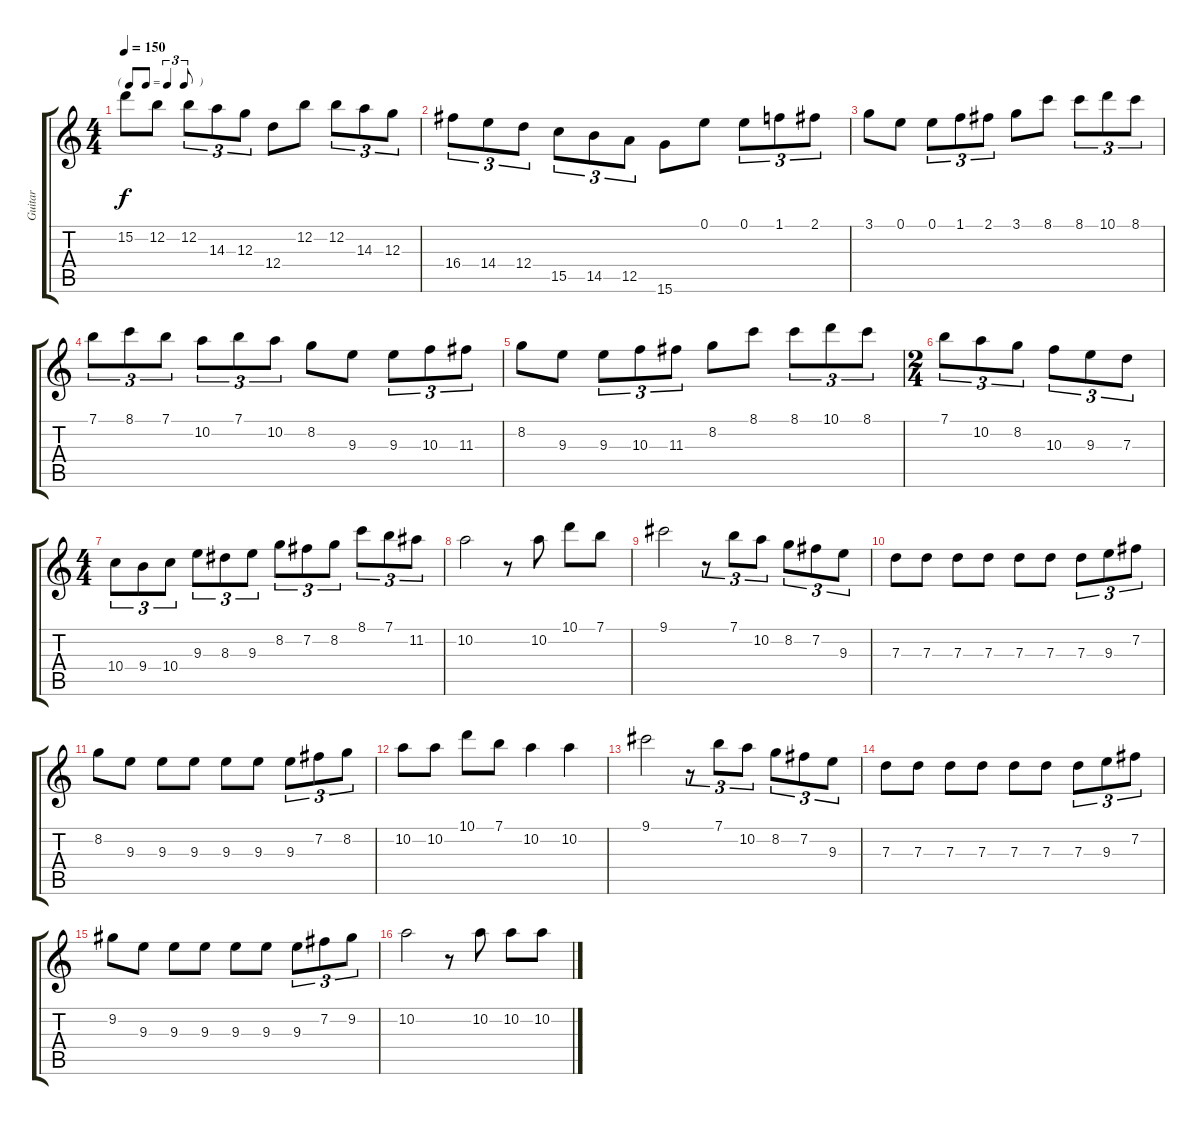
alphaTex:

\track ("Guitar" "Guitar") {instrument electricguitarjazz}
\staff {score tabs}
\tuning (E4 B3 G3 D3 A2 E2) {hide}
\ts (4 4)
\tf triplet8th
\tempo 150
\clef g2
\ks c
15.2.8{dy f} 12.2.8 12.2.8{tu (3 2)} 14.3.8{tu (3 2)} 12.3.8{tu (3 2)} 12.4.8 12.2.8 12.2.8{tu (3 2)} 14.3.8{tu (3 2)} 12.3.8{tu (3 2)} |
16.4.8{tu (3 2)} 14.4.8{tu (3 2)} 12.4.8{tu (3 2)} 15.5.8{tu (3 2)} 14.5.8{tu (3 2)} 12.5.8{tu (3 2)} 15.6.8 0.1.8 0.1.8{tu (3 2)} 1.1.8{tu (3 2)} 2.1.8{tu (3 2)} |
3.1.8 0.1.8 0.1.8{tu (3 2)} 1.1.8{tu (3 2)} 2.1.8{tu (3 2)} 3.1.8 8.1.8 8.1.8{tu (3 2)} 10.1.8{tu (3 2)} 8.1.8{tu (3 2)} |
7.1.8{tu (3 2)} 8.1.8{tu (3 2)} 7.1.8{tu (3 2)} 10.2.8{tu (3 2)} 7.1.8{tu (3 2)} 10.2.8{tu (3 2)} 8.2.8 9.3.8 9.3.8{tu (3 2)} 10.3.8{tu (3 2)} 11.3.8{tu (3 2)} |
8.2.8 9.3.8 9.3.8{tu (3 2)} 10.3.8{tu (3 2)} 11.3.8{tu (3 2)} 8.2.8 8.1.8 8.1.8{tu (3 2)} 10.1.8{tu (3 2)} 8.1.8{tu (3 2)} |
\ts (2 4)
7.1.8{tu (3 2)} 10.2.8{tu (3 2)} 8.2.8{tu (3 2)} 10.3.8{tu (3 2)} 9.3.8{tu (3 2)} 7.3.8{tu (3 2)} |
\ts (4 4)
10.4.8{tu (3 2)} 9.4.8{tu (3 2)} 10.4.8{tu (3 2)} 9.3.8{tu (3 2)} 8.3.8{tu (3 2)} 9.3.8{tu (3 2)} 8.2.8{tu (3 2)} 7.2.8{tu (3 2)} 8.2.8{tu (3 2)} 8.1.8{tu (3 2)} 7.1.8{tu (3 2)} 11.2.8{tu (3 2)} |
10.2.2 r.8 10.2.8 10.1.8 7.1.8 |
9.1.2 r.8{tu (3 2)} 7.1.8{tu (3 2)} 10.2.8{tu (3 2)} 8.2.8{tu (3 2)} 7.2.8{tu (3 2)} 9.3.8{tu (3 2)} |
7.3.8 7.3.8 7.3.8 7.3.8 7.3.8 7.3.8 7.3.8{tu (3 2)} 9.3.8{tu (3 2)} 7.2.8{tu (3 2)} |
8.2.8 9.3.8 9.3.8 9.3.8 9.3.8 9.3.8 9.3.8{tu (3 2)} 7.2.8{tu (3 2)} 8.2.8{tu (3 2)} |
10.2.8 10.2.8 10.1.8 7.1.8 10.2.4 10.2.4 |
9.1.2 r.8{tu (3 2)} 7.1.8{tu (3 2)} 10.2.8{tu (3 2)} 8.2.8{tu (3 2)} 7.2.8{tu (3 2)} 9.3.8{tu (3 2)} |
7.3.8 7.3.8 7.3.8 7.3.8 7.3.8 7.3.8 7.3.8{tu (3 2)} 9.3.8{tu (3 2)} 7.2.8{tu (3 2)} |
9.2.8 9.3.8 9.3.8 9.3.8 9.3.8 9.3.8 9.3.8{tu (3 2)} 7.2.8{tu (3 2)} 9.2.8{tu (3 2)} |
10.2.2 r.8 10.2.8 10.2.8 10.2.8
